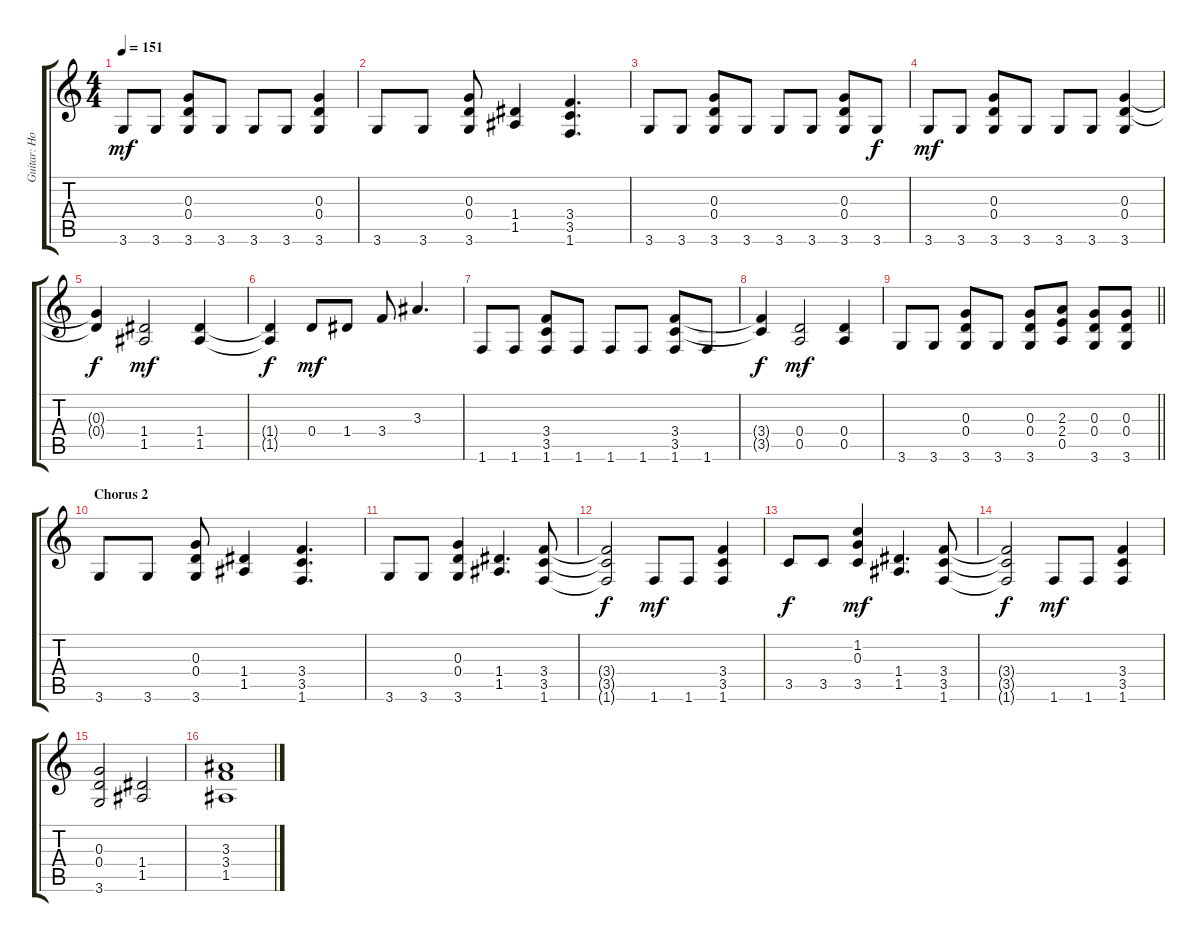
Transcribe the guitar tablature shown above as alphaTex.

\track ("Guitar: Howard Leese" "Guitar: Ho") {instrument overdrivenguitar}
\staff {score tabs}
\tuning (E4 B3 G3 D3 A2 E2) {hide}
\ts (4 4)
\tempo 151
\clef g2
\ks c
3.6.8{dy mf} 3.6.8 (0.3 0.4 3.6).8 3.6.8 3.6.8 3.6.8 (0.3 0.4 3.6).4 |
3.6.8 3.6.8 (0.3 0.4 3.6).8 (1.4 1.5).4 (3.4 3.5 1.6).4{d} |
3.6.8 3.6.8 (0.3 0.4 3.6).8 3.6.8 3.6.8 3.6.8 (0.3 0.4 3.6).8 3.6.8{dy f} |
3.6.8{dy mf} 3.6.8 (0.3 0.4 3.6).8 3.6.8 3.6.8 3.6.8 (0.3 0.4 3.6).4 |
(0.3{t} 0.4{t}).4{dy f} (1.4 1.5).2{dy mf} (1.4 1.5).4 |
(1.4{t} 1.5{t}).4{dy f} 0.4.8{dy mf} 1.4.8 3.4.8 3.3.4{d} |
1.6.8 1.6.8 (3.4 3.5 1.6).8 1.6.8 1.6.8 1.6.8 (3.4 3.5 1.6).8 1.6.8 |
(3.4{t} 3.5{t}).4{dy f} (0.4 0.5).2{dy mf} (0.4 0.5).4 |
\barLineRight lightlight
3.6.8 3.6.8 (0.3 0.4 3.6).8 3.6.8 (0.3 0.4 3.6).8 (2.3 2.4 0.5).8 (0.3 0.4 3.6).8 (0.3 0.4 3.6).8 |
\section ("" "Chorus 2")
3.6.8 3.6.8 (0.3 0.4 3.6).8 (1.4 1.5).4 (3.4 3.5 1.6).4{d} |
3.6.8 3.6.8 (0.3 0.4 3.6).4 (1.4 1.5).4{d} (3.4 3.5 1.6).8 |
(3.4{t} 3.5{t} 1.6{t}).2{dy f} 1.6.8{dy mf} 1.6.8 (3.4 3.5 1.6).4 |
3.5.8{dy f} 3.5.8 (1.2 0.3 3.5).4{dy mf} (1.4 1.5).4{d} (3.4 3.5 1.6).8 |
(3.4{t} 3.5{t} 1.6{t}).2{dy f} 1.6.8{dy mf} 1.6.8 (3.4 3.5 1.6).4 |
(0.3 0.4 3.6).2 (1.4 1.5).2 |
(3.3 3.4 1.5).1
